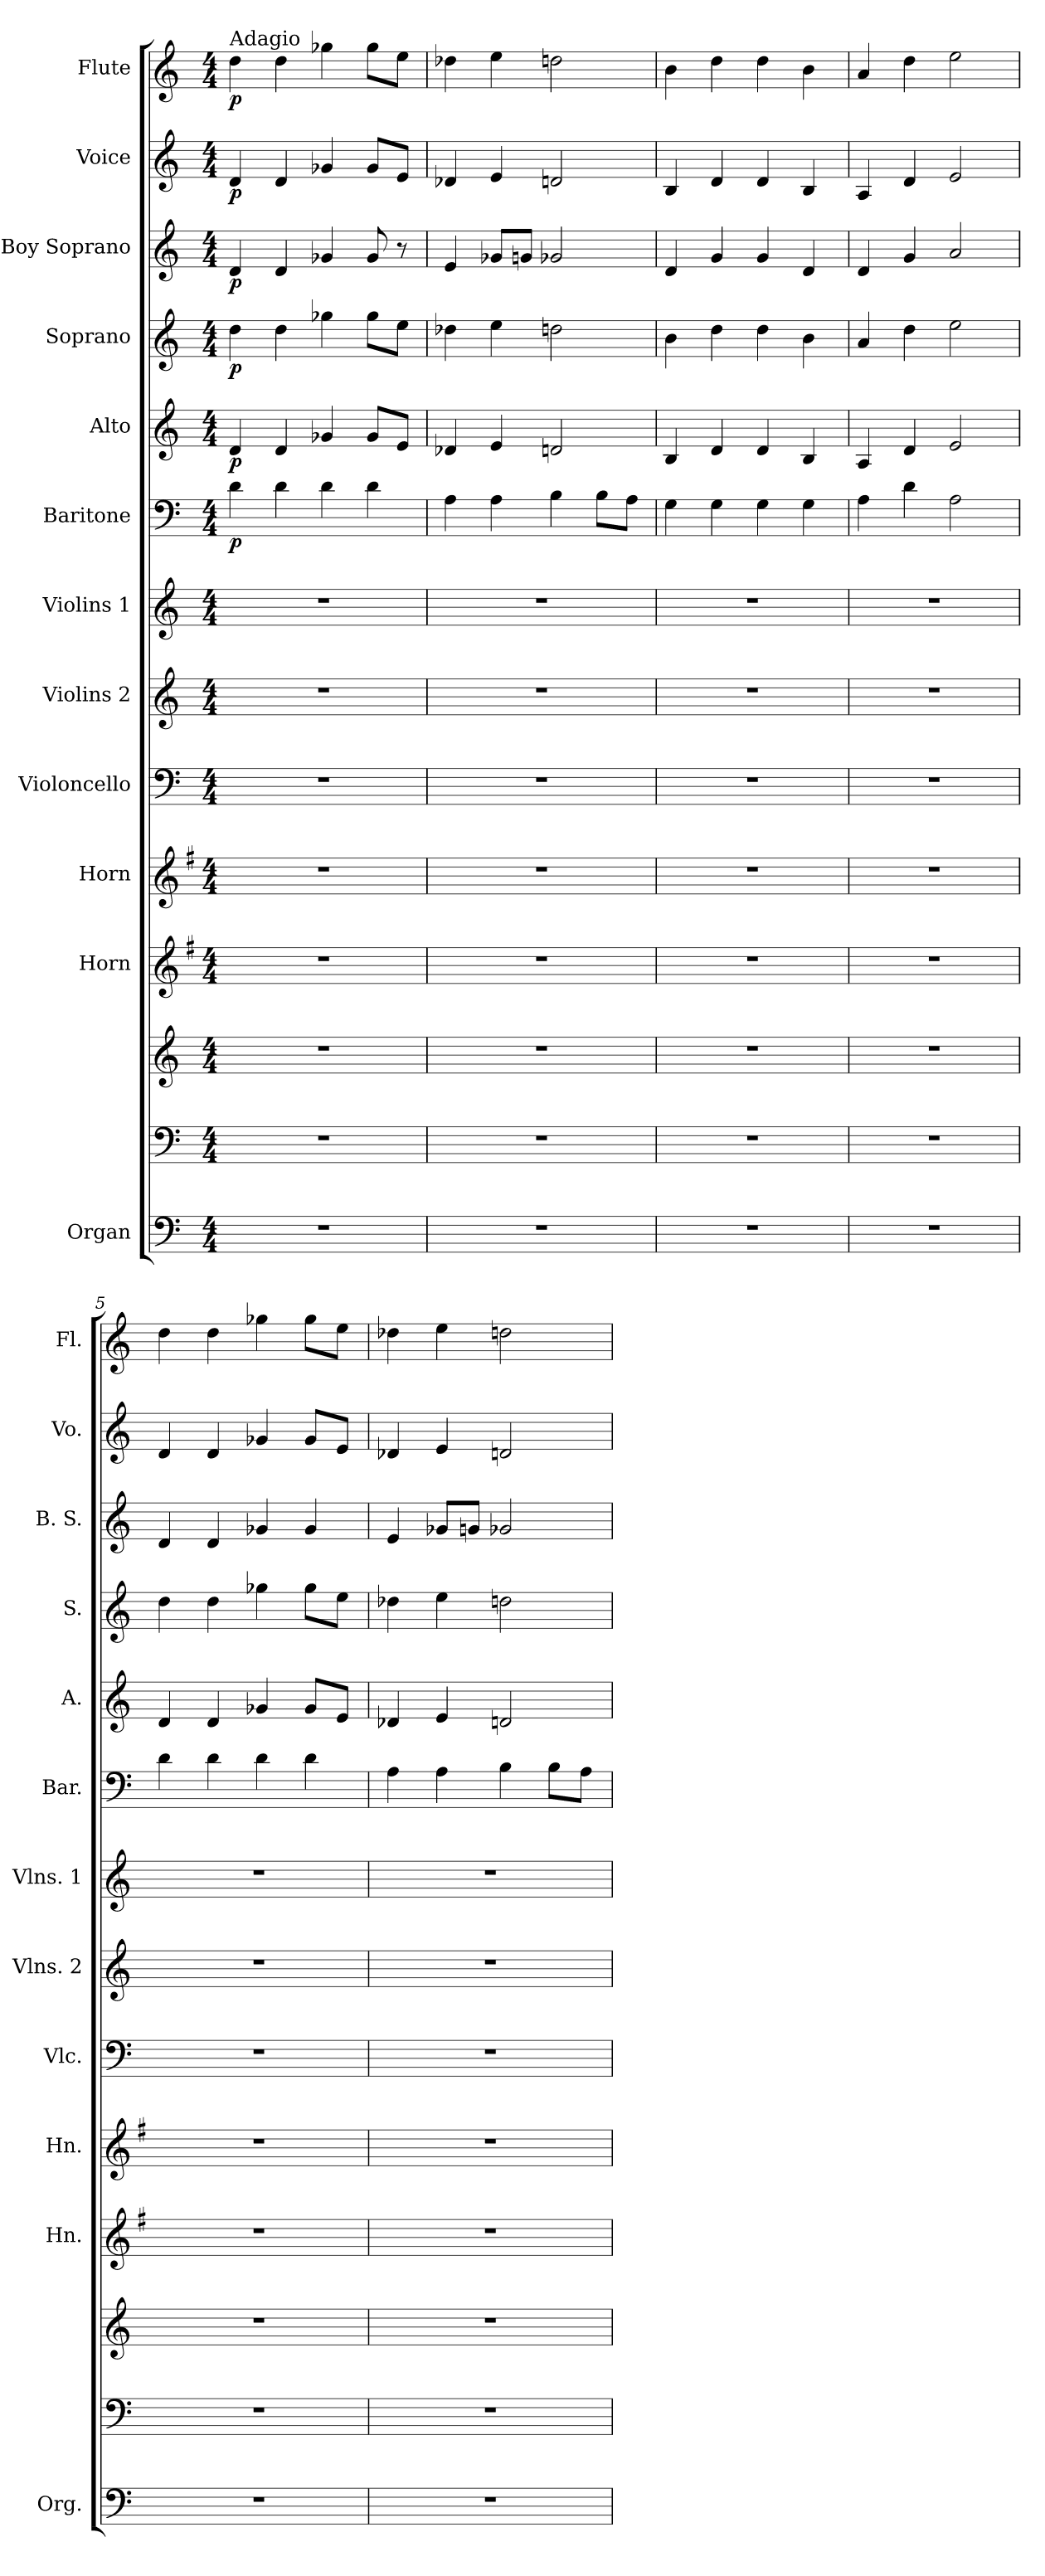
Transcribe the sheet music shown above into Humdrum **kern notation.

**kern	**kern	**kern	**kern	**kern	**kern	**kern	**kern	**kern	**dynam	**kern	**dynam	**kern	**dynam	**kern	**dynam	**kern	**dynam	**kern	**dynam
*part12	*part12	*part12	*part11	*part10	*part9	*part8	*part7	*part6	*part6	*part5	*part5	*part4	*part4	*part3	*part3	*part2	*part2	*part1	*part1
*staff14	*staff13	*staff12	*staff11	*staff10	*staff9	*staff8	*staff7	*staff6	*staff6	*staff5	*staff5	*staff4	*staff4	*staff3	*staff3	*staff2	*staff2	*staff1	*staff1
*I"Organ	*	*	*I"Horn	*I"Horn	*I"Violoncello	*I"Violins 2	*I"Violins 1	*I"Baritone	*	*I"Alto	*	*I"Soprano	*	*I"Boy Soprano	*	*I"Voice	*	*I"Flute	*
*I'Org.	*	*	*I'Hn.	*I'Hn.	*I'Vlc.	*I'Vlns. 2	*I'Vlns. 1	*I'Bar.	*	*I'A.	*	*I'S.	*	*I'B. S.	*	*I'Vo.	*	*I'Fl.	*
*clefF4	*clefF4	*clefG2	*clefG2	*clefG2	*clefF4	*clefG2	*clefG2	*clefF4	*	*clefG2	*	*clefG2	*	*clefG2	*	*clefG2	*	*clefG2	*
*	*	*	*ITrd4c7	*ITrd4c7	*	*	*	*	*	*	*	*	*	*	*	*	*	*	*
*k[]	*k[]	*k[]	*k[]	*k[]	*k[]	*k[]	*k[]	*k[]	*	*k[]	*	*k[]	*	*k[]	*	*k[]	*	*k[]	*
*C:	*C:	*C:	*C:	*C:	*C:	*C:	*C:	*C:	*	*C:	*	*C:	*	*C:	*	*C:	*	*C:	*
*M4/4	*M4/4	*M4/4	*M4/4	*M4/4	*M4/4	*M4/4	*M4/4	*M4/4	*	*M4/4	*	*M4/4	*	*M4/4	*	*M4/4	*	*M4/4	*
=1	=1	=1	=1	=1	=1	=1	=1	=1	=1	=1	=1	=1	=1	=1	=1	=1	=1	=1	=1
!	!	!	!	!	!	!	!	!	!	!	!	!	!	!	!	!	!	!LO:TX:a:t=Adagio	!
!	!	!	!	!	!	!	!	!	!LO:DY:b	!	!LO:DY:b	!	!LO:DY:b	!	!LO:DY:b	!	!LO:DY:b	!	!LO:DY:b
1r	1r	1r	1r	1r	1r	1r	1r	4d\	p	4d/	p	4dd\	p	4d/	p	4d/	p	4dd\	p
.	.	.	.	.	.	.	.	4d\	.	4d/	.	4dd\	.	4d/	.	4d/	.	4dd\	.
.	.	.	.	.	.	.	.	4d\	.	4g-X/	.	4gg-X\	.	4g-X/	.	4g-X/	.	4gg-X\	.
.	.	.	.	.	.	.	.	4d\	.	8g-/L	.	8gg-\L	.	8g-/	.	8g-/L	.	8gg-\L	.
.	.	.	.	.	.	.	.	.	.	8e/J	.	8ee\J	.	8r	.	8e/J	.	8ee\J	.
=2	=2	=2	=2	=2	=2	=2	=2	=2	=2	=2	=2	=2	=2	=2	=2	=2	=2	=2	=2
1r	1r	1r	1r	1r	1r	1r	1r	4A\	.	4d-X/	.	4dd-X\	.	4e/	.	4d-X/	.	4dd-X\	.
.	.	.	.	.	.	.	.	4A\	.	4e/	.	4ee\	.	8g-X/L	.	4e/	.	4ee\	.
.	.	.	.	.	.	.	.	.	.	.	.	.	.	8gn/J	.	.	.	.	.
.	.	.	.	.	.	.	.	4B\	.	2dn/	.	2ddn\	.	2g-X/	.	2dn/	.	2ddn\	.
.	.	.	.	.	.	.	.	8B\L	.	.	.	.	.	.	.	.	.	.	.
.	.	.	.	.	.	.	.	8A\J	.	.	.	.	.	.	.	.	.	.	.
=3	=3	=3	=3	=3	=3	=3	=3	=3	=3	=3	=3	=3	=3	=3	=3	=3	=3	=3	=3
1r	1r	1r	1r	1r	1r	1r	1r	4G\	.	4B/	.	4b\	.	4d/	.	4B/	.	4b\	.
.	.	.	.	.	.	.	.	4G\	.	4d/	.	4dd\	.	4g/	.	4d/	.	4dd\	.
.	.	.	.	.	.	.	.	4G\	.	4d/	.	4dd\	.	4g/	.	4d/	.	4dd\	.
.	.	.	.	.	.	.	.	4G\	.	4B/	.	4b\	.	4d/	.	4B/	.	4b\	.
=4	=4	=4	=4	=4	=4	=4	=4	=4	=4	=4	=4	=4	=4	=4	=4	=4	=4	=4	=4
1r	1r	1r	1r	1r	1r	1r	1r	4A\	.	4A/	.	4a/	.	4d/	.	4A/	.	4a/	.
.	.	.	.	.	.	.	.	4d\	.	4d/	.	4dd\	.	4g/	.	4d/	.	4dd\	.
.	.	.	.	.	.	.	.	2A\	.	2e/	.	2ee\	.	2a/	.	2e/	.	2ee\	.
=5	=5	=5	=5	=5	=5	=5	=5	=5	=5	=5	=5	=5	=5	=5	=5	=5	=5	=5	=5
1r	1r	1r	1r	1r	1r	1r	1r	4d\	.	4d/	.	4dd\	.	4d/	.	4d/	.	4dd\	.
.	.	.	.	.	.	.	.	4d\	.	4d/	.	4dd\	.	4d/	.	4d/	.	4dd\	.
.	.	.	.	.	.	.	.	4d\	.	4g-X/	.	4gg-X\	.	4g-X/	.	4g-X/	.	4gg-X\	.
.	.	.	.	.	.	.	.	4d\	.	8g-/L	.	8gg-\L	.	4g-/	.	8g-/L	.	8gg-\L	.
.	.	.	.	.	.	.	.	.	.	8e/J	.	8ee\J	.	.	.	8e/J	.	8ee\J	.
!!LO:PB:g=z
=6	=6	=6	=6	=6	=6	=6	=6	=6	=6	=6	=6	=6	=6	=6	=6	=6	=6	=6	=6
1r	1r	1r	1r	1r	1r	1r	1r	4A\	.	4d-X/	.	4dd-X\	.	4e/	.	4d-X/	.	4dd-X\	.
.	.	.	.	.	.	.	.	4A\	.	4e/	.	4ee\	.	8g-X/L	.	4e/	.	4ee\	.
.	.	.	.	.	.	.	.	.	.	.	.	.	.	8gn/J	.	.	.	.	.
.	.	.	.	.	.	.	.	4B\	.	2dn/	.	2ddn\	.	2g-X/	.	2dn/	.	2ddn\	.
.	.	.	.	.	.	.	.	8B\L	.	.	.	.	.	.	.	.	.	.	.
.	.	.	.	.	.	.	.	8A\J	.	.	.	.	.	.	.	.	.	.	.
=	=	=	=	=	=	=	=	=	=	=	=	=	=	=	=	=	=	=	=
*-	*-	*-	*-	*-	*-	*-	*-	*-	*-	*-	*-	*-	*-	*-	*-	*-	*-	*-	*-
